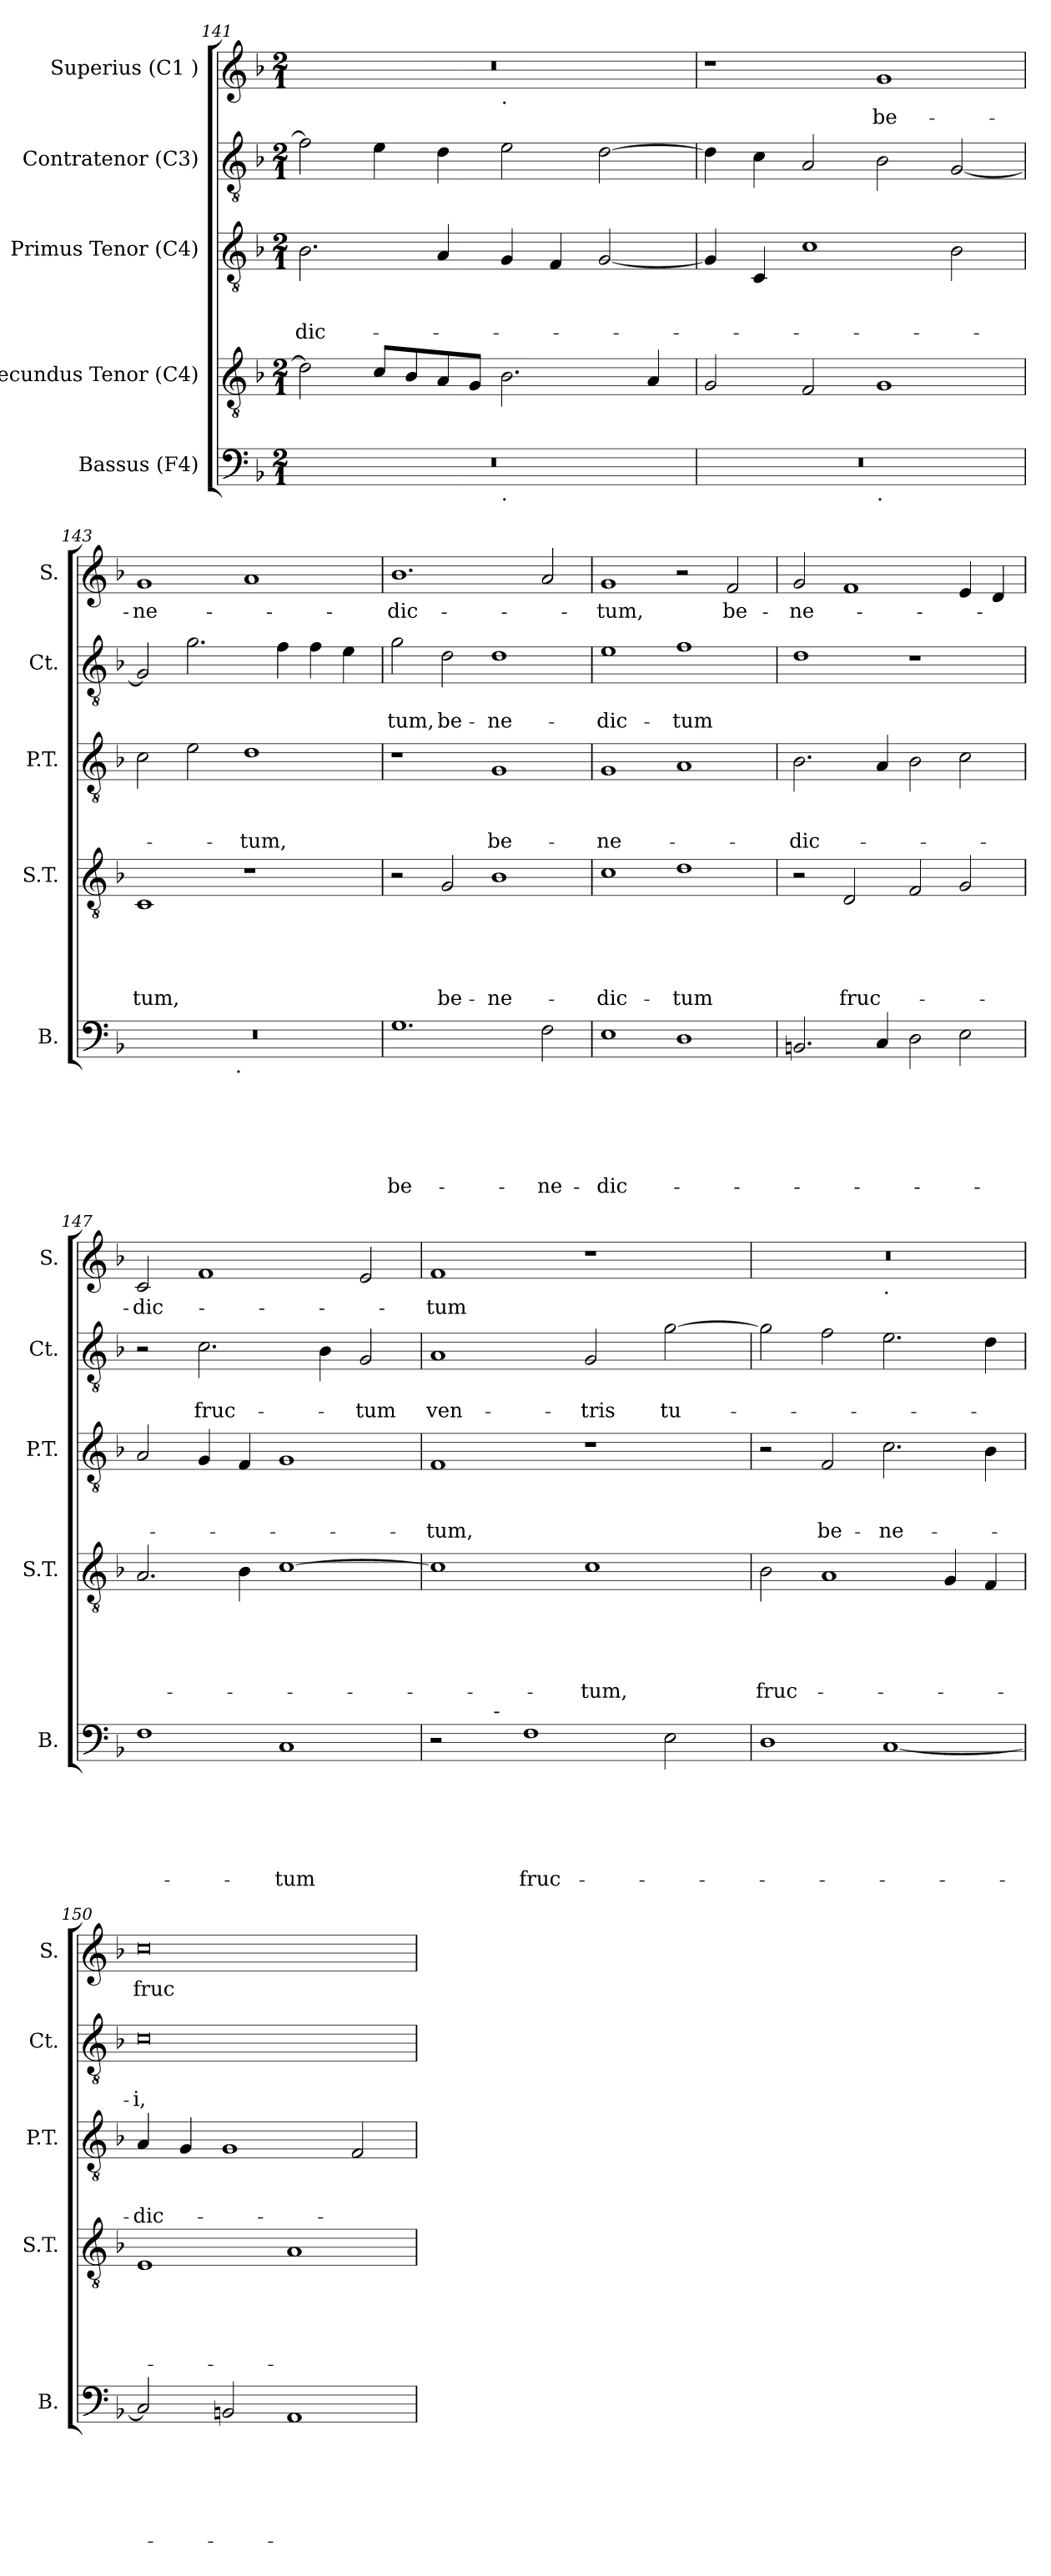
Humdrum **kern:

**kern	**text	**text	**text	**text	**text	**text	**kern	**text	**text	**text	**text	**text	**kern	**text	**text	**text	**kern	**text	**text	**kern	**text
*part5	*part5	*part5	*part5	*part5	*part5	*part5	*part4	*part4	*part4	*part4	*part4	*part4	*part3	*part3	*part3	*part3	*part2	*part2	*part2	*part1	*part1
*staff5	*staff5	*staff5	*staff5	*staff5	*staff5	*staff5	*staff4	*staff4	*staff4	*staff4	*staff4	*staff4	*staff3	*staff3	*staff3	*staff3	*staff2	*staff2	*staff2	*staff1	*staff1
*I"Bassus (F4)	*	*	*	*	*	*	*I"Secundus Tenor (C4)	*	*	*	*	*	*I"Primus Tenor (C4)	*	*	*	*I"Contratenor (C3)	*	*	*I"Superius (C1 )	*
*I'B.	*	*	*	*	*	*	*I'S.T.	*	*	*	*	*	*I'P.T.	*	*	*	*I'Ct.	*	*	*I'S.	*
*clefF4	*	*	*	*	*	*	*clefGv2	*	*	*	*	*	*clefGv2	*	*	*	*clefGv2	*	*	*clefG2	*
*k[b-]	*	*	*	*	*	*	*k[b-]	*	*	*	*	*	*k[b-]	*	*	*	*k[b-]	*	*	*k[b-]	*
*F:	*	*	*	*	*	*	*F:	*	*	*	*	*	*F:	*	*	*	*F:	*	*	*F:	*
*M2/1	*	*	*	*	*	*	*M2/1	*	*	*	*	*	*M2/1	*	*	*	*M2/1	*	*	*M2/1	*
=141	=141	=141	=141	=141	=141	=141	=141	=141	=141	=141	=141	=141	=141	=141	=141	=141	=141	=141	=141	=141	=141
!	!	!	!	!	!	!	!	!	!	!	!	!	!	!	!	!LO:LY:b	!	!	!	!	!
*^	*	*	*	*	*	*	*	*	*	*	*	*	*	*	*	*	*	*	*	*^	*
0r	1ryy	.	.	.	.	.	.	2d\]	.	.	.	.	.	2.B-\	.	.	-dic-	2f\]	.	.	0r	1ryy	.
.	.	.	.	.	.	.	.	8c/L	.	.	.	.	.	.	.	.	.	4e\	.	.	.	.	.
.	.	.	.	.	.	.	.	8B-/	.	.	.	.	.	.	.	.	.	.	.	.	.	.	.
.	.	.	.	.	.	.	.	8A/	.	.	.	.	.	4A/	.	.	.	4d\	.	.	.	.	.
.	.	.	.	.	.	.	.	8G/J	.	.	.	.	.	.	.	.	.	.	.	.	.	.	.
!	!	!	!	!	!	!	!	!	!	!	!	!	!	!	!	!	!	!	!	!	!	!LO:TX:b:t=.	!
!	!LO:TX:b:t=.	!	!	!	!	!	!	!	!	!	!	!	!	!	!	!	!	!	!	!	!	!	!
.	1ryy	.	.	.	.	.	.	2.B-\	.	.	.	.	.	4G/	.	.	.	2e\	.	.	.	1ryy	.
.	.	.	.	.	.	.	.	.	.	.	.	.	.	4F/	.	.	.	.	.	.	.	.	.
.	.	.	.	.	.	.	.	.	.	.	.	.	.	[<2G/	.	.	.	[>2d\	.	.	.	.	.
.	.	.	.	.	.	.	.	4A/	.	.	.	.	.	.	.	.	.	.	.	.	.	.	.
*	*	*	*	*	*	*	*	*	*	*	*	*	*	*	*	*	*	*	*	*	*v	*v	*
=142	=142	=142	=142	=142	=142	=142	=142	=142	=142	=142	=142	=142	=142	=142	=142	=142	=142	=142	=142	=142	=142	=142
0r	1ryy	.	.	.	.	.	.	2G/	.	.	.	.	.	4G/]	.	.	.	4d\]	.	.	1r	.
.	.	.	.	.	.	.	.	.	.	.	.	.	.	4C/	.	.	.	4c\	.	.	.	.
.	.	.	.	.	.	.	.	2F/	.	.	.	.	.	1c	.	.	.	2A/	.	.	.	.
!	!LO:TX:b:t=.	!	!	!	!	!	!	!	!	!	!	!	!	!	!	!	!	!	!	!	!	!
!	!	!	!	!	!	!	!	!	!	!	!	!	!	!	!	!	!	!	!	!	!	!LO:LY:b
.	1ryy	.	.	.	.	.	.	1G	.	.	.	.	.	.	.	.	.	2B-\	.	.	1g	be-
.	.	.	.	.	.	.	.	.	.	.	.	.	.	2B-\	.	.	.	[<2G/	.	.	.	.
=143	=143	=143	=143	=143	=143	=143	=143	=143	=143	=143	=143	=143	=143	=143	=143	=143	=143	=143	=143	=143	=143	=143
!	!	!	!	!	!	!	!	!	!	!	!	!	!LO:LY:b	!	!	!	!	!	!	!	!	!LO:LY:b
0r	2ryy	.	.	.	.	.	.	1C	.	.	.	.	-tum,	2c\	.	.	.	2G/]	.	.	1g	-ne-
.	4...ryy	.	.	.	.	.	.	.	.	.	.	.	.	2e\	.	.	.	2.g\	.	.	.	.
!	!LO:TX:b:t=.	!	!	!	!	!	!	!	!	!	!	!	!	!	!	!	!	!	!	!	!	!
.	1ryy	.	.	.	.	.	.	.	.	.	.	.	.	.	.	.	.	.	.	.	.	.
!	!	!	!	!	!	!	!	!	!	!	!	!	!	!	!	!	!LO:LY:b	!	!	!	!	!
.	.	.	.	.	.	.	.	1r	.	.	.	.	.	1d	.	.	-tum,	.	.	.	1a	.
.	.	.	.	.	.	.	.	.	.	.	.	.	.	.	.	.	.	4f\	.	.	.	.
.	.	.	.	.	.	.	.	.	.	.	.	.	.	.	.	.	.	4f\	.	.	.	.
.	.	.	.	.	.	.	.	.	.	.	.	.	.	.	.	.	.	4e\	.	.	.	.
.	32ryy	.	.	.	.	.	.	.	.	.	.	.	.	.	.	.	.	.	.	.	.	.
!!LO:PB:g=z
=144	=144	=144	=144	=144	=144	=144	=144	=144	=144	=144	=144	=144	=144	=144	=144	=144	=144	=144	=144	=144	=144	=144
!	!	!	!	!	!	!	!LO:LY:b	!	!	!	!	!	!	!	!	!	!	!	!	!LO:LY:b	!	!LO:LY:b
*v	*v	*	*	*	*	*	*	*	*	*	*	*	*	*	*	*	*	*	*	*	*	*
1.G	.	.	.	.	.	be-	2r	.	.	.	.	.	1r	.	.	.	2g\	.	-tum,	1.b-	-dic-
!	!	!	!	!	!	!	!	!	!	!	!	!LO:LY:b	!	!	!	!	!	!	!LO:LY:b	!	!
.	.	.	.	.	.	.	2G/	.	.	.	.	be-	.	.	.	.	2d\	.	be-	.	.
!	!	!	!	!	!	!	!	!	!	!	!	!LO:LY:b	!	!	!	!LO:LY:b	!	!	!LO:LY:b	!	!
.	.	.	.	.	.	.	1B-	.	.	.	.	-ne-	1G	.	.	be-	1d	.	-ne-	.	.
!	!	!	!	!	!	!LO:LY:b	!	!	!	!	!	!	!	!	!	!	!	!	!	!	!
2F\	.	.	.	.	.	-ne-	.	.	.	.	.	.	.	.	.	.	.	.	.	2a/	.
=145	=145	=145	=145	=145	=145	=145	=145	=145	=145	=145	=145	=145	=145	=145	=145	=145	=145	=145	=145	=145	=145
!	!	!	!	!	!	!LO:LY:b	!	!	!	!	!	!LO:LY:b	!	!	!	!LO:LY:b	!	!	!LO:LY:b	!	!LO:LY:b
1E	.	.	.	.	.	-dic-	1c	.	.	.	.	-dic-	1G	.	.	-ne-	1e	.	-dic-	1g	-tum,
!	!	!	!	!	!	!	!	!	!	!	!	!LO:LY:b	!	!	!	!	!	!	!LO:LY:b	!	!
1D	.	.	.	.	.	.	1d	.	.	.	.	-tum	1A	.	.	.	1f	.	-tum	2r	.
!	!	!	!	!	!	!	!	!	!	!	!	!	!	!	!	!	!	!	!	!	!LO:LY:b
.	.	.	.	.	.	.	.	.	.	.	.	.	.	.	.	.	.	.	.	2f/	be-
=146	=146	=146	=146	=146	=146	=146	=146	=146	=146	=146	=146	=146	=146	=146	=146	=146	=146	=146	=146	=146	=146
!	!	!	!	!	!	!	!	!	!	!	!	!	!	!	!	!LO:LY:b	!	!	!	!	!LO:LY:b
2.BBn/	.	.	.	.	.	.	2r	.	.	.	.	.	2.B-\	.	.	-dic-	1d	.	.	2g/	-ne-
!	!	!	!	!	!	!	!	!	!	!	!	!LO:LY:b	!	!	!	!	!	!	!	!	!
.	.	.	.	.	.	.	2D/	.	.	.	.	fruc-	.	.	.	.	.	.	.	1f	.
4C/	.	.	.	.	.	.	.	.	.	.	.	.	4A/	.	.	.	.	.	.	.	.
2D\	.	.	.	.	.	.	2F/	.	.	.	.	.	2B-\	.	.	.	1r	.	.	.	.
2E\	.	.	.	.	.	.	2G/	.	.	.	.	.	2c\	.	.	.	.	.	.	4e/	.
.	.	.	.	.	.	.	.	.	.	.	.	.	.	.	.	.	.	.	.	4d/	.
=147	=147	=147	=147	=147	=147	=147	=147	=147	=147	=147	=147	=147	=147	=147	=147	=147	=147	=147	=147	=147	=147
!	!	!	!	!	!	!	!	!	!	!	!	!	!	!	!	!	!	!	!	!	!LO:LY:b
1F	.	.	.	.	.	.	2.A/	.	.	.	.	.	2A/	.	.	.	2r	.	.	2c/	-dic-
!	!	!	!	!	!	!	!	!	!	!	!	!	!	!	!	!	!	!	!LO:LY:b	!	!
.	.	.	.	.	.	.	.	.	.	.	.	.	4G/	.	.	.	2.c\	.	fruc-	1f	.
.	.	.	.	.	.	.	4B-\	.	.	.	.	.	4F/	.	.	.	.	.	.	.	.
!	!	!	!	!	!	!LO:LY:b	!	!	!	!	!	!	!	!	!	!	!	!	!	!	!
1C	.	.	.	.	.	-tum	[<1c	.	.	.	.	.	1G	.	.	.	.	.	.	.	.
.	.	.	.	.	.	.	.	.	.	.	.	.	.	.	.	.	4B-\	.	.	.	.
!	!	!	!	!	!	!	!	!	!	!	!	!	!	!	!	!	!	!	!LO:LY:b	!	!
.	.	.	.	.	.	.	.	.	.	.	.	.	.	.	.	.	2G/	.	-tum	2e</	.
!!LO:LB:g=z
=148	=148	=148	=148	=148	=148	=148	=148	=148	=148	=148	=148	=148	=148	=148	=148	=148	=148	=148	=148	=148	=148
!	!	!	!	!	!	!	!	!	!	!	!	!	!	!	!	!LO:LY:b	!	!	!LO:LY:b	!	!LO:LY:b
*^	*	*	*	*	*	*	*	*	*	*	*	*	*	*	*	*	*	*	*	*	*
2r	4ryy	.	.	.	.	.	.	1c]	.	.	.	.	.	1F	.	.	-tum,	1A	.	ven-	1f	-tum
.	16.ryy	.	.	.	.	.	.	.	.	.	.	.	.	.	.	.	.	.	.	.	.	.
!	!LO:TX:a:t=-	!	!	!	!	!	!	!	!	!	!	!	!	!	!	!	!	!	!	!	!	!
.	1ryy	.	.	.	.	.	.	.	.	.	.	.	.	.	.	.	.	.	.	.	.	.
!	!	!	!	!	!	!	!LO:LY:b	!	!	!	!	!	!	!	!	!	!	!	!	!	!	!
1F	.	.	.	.	.	.	fruc-	.	.	.	.	.	.	.	.	.	.	.	.	.	.	.
!	!	!	!	!	!	!	!	!	!	!	!	!	!LO:LY:b	!	!	!	!	!	!	!LO:LY:b	!	!
.	.	.	.	.	.	.	.	1c	.	.	.	.	-tum,	1r	.	.	.	2G/	.	-tris	1r	.
.	2ryy	.	.	.	.	.	.	.	.	.	.	.	.	.	.	.	.	.	.	.	.	.
!	!	!	!	!	!	!	!	!	!	!	!	!	!	!	!	!	!	!	!	!LO:LY:b	!	!
2E\	.	.	.	.	.	.	.	.	.	.	.	.	.	.	.	.	.	[>2g\	.	tu-	.	.
.	8ryy	.	.	.	.	.	.	.	.	.	.	.	.	.	.	.	.	.	.	.	.	.
.	32ryy	.	.	.	.	.	.	.	.	.	.	.	.	.	.	.	.	.	.	.	.	.
=149	=149	=149	=149	=149	=149	=149	=149	=149	=149	=149	=149	=149	=149	=149	=149	=149	=149	=149	=149	=149	=149	=149
!	!	!	!	!	!	!	!	!	!	!	!	!	!LO:LY:b	!	!	!	!	!	!	!	!	!
*v	*v	*	*	*	*	*	*	*	*	*	*	*	*	*	*	*	*	*	*	*	*^	*
1D	.	.	.	.	.	.	2B-\	.	.	.	.	fruc-	2r	.	.	.	2g\]	.	.	0r	1ryy	.
!	!	!	!	!	!	!	!	!	!	!	!	!	!	!	!	!LO:LY:b	!	!	!	!	!	!
.	.	.	.	.	.	.	1A	.	.	.	.	.	2F/	.	.	be-	2f\	.	.	.	.	.
!	!	!	!	!	!	!	!	!	!	!	!	!	!	!	!	!	!	!	!	!	!LO:TX:b:t=.	!
!	!	!	!	!	!	!	!	!	!	!	!	!	!	!	!	!LO:LY:b	!	!	!	!	!	!
[<1C	.	.	.	.	.	.	.	.	.	.	.	.	2.c\	.	.	-ne-	2.e\	.	.	.	1ryy	.
.	.	.	.	.	.	.	4G/	.	.	.	.	.	.	.	.	.	.	.	.	.	.	.
.	.	.	.	.	.	.	4F/	.	.	.	.	.	4B-\	.	.	.	4d\	.	.	.	.	.
=150	=150	=150	=150	=150	=150	=150	=150	=150	=150	=150	=150	=150	=150	=150	=150	=150	=150	=150	=150	=150	=150	=150
!	!	!	!	!	!	!	!	!	!	!	!	!	!	!	!	!LO:LY:b	!	!	!LO:LY:b:rj	!	!	!LO:LY:b
*	*	*	*	*	*	*	*	*	*	*	*	*	*	*	*	*	*	*	*	*v	*v	*
2C/]	.	.	.	.	.	.	1E	.	.	.	.	.	4A/	.	.	-dic-	0c	.	-i,	0cc	fruc-
.	.	.	.	.	.	.	.	.	.	.	.	.	4G/	.	.	.	.	.	.	.	.
2BBn/	.	.	.	.	.	.	.	.	.	.	.	.	1G	.	.	.	.	.	.	.	.
1AA	.	.	.	.	.	.	1A	.	.	.	.	.	.	.	.	.	.	.	.	.	.
.	.	.	.	.	.	.	.	.	.	.	.	.	2F/	.	.	.	.	.	.	.	.
=	=	=	=	=	=	=	=	=	=	=	=	=	=	=	=	=	=	=	=	=	=
*-	*-	*-	*-	*-	*-	*-	*-	*-	*-	*-	*-	*-	*-	*-	*-	*-	*-	*-	*-	*-	*-
